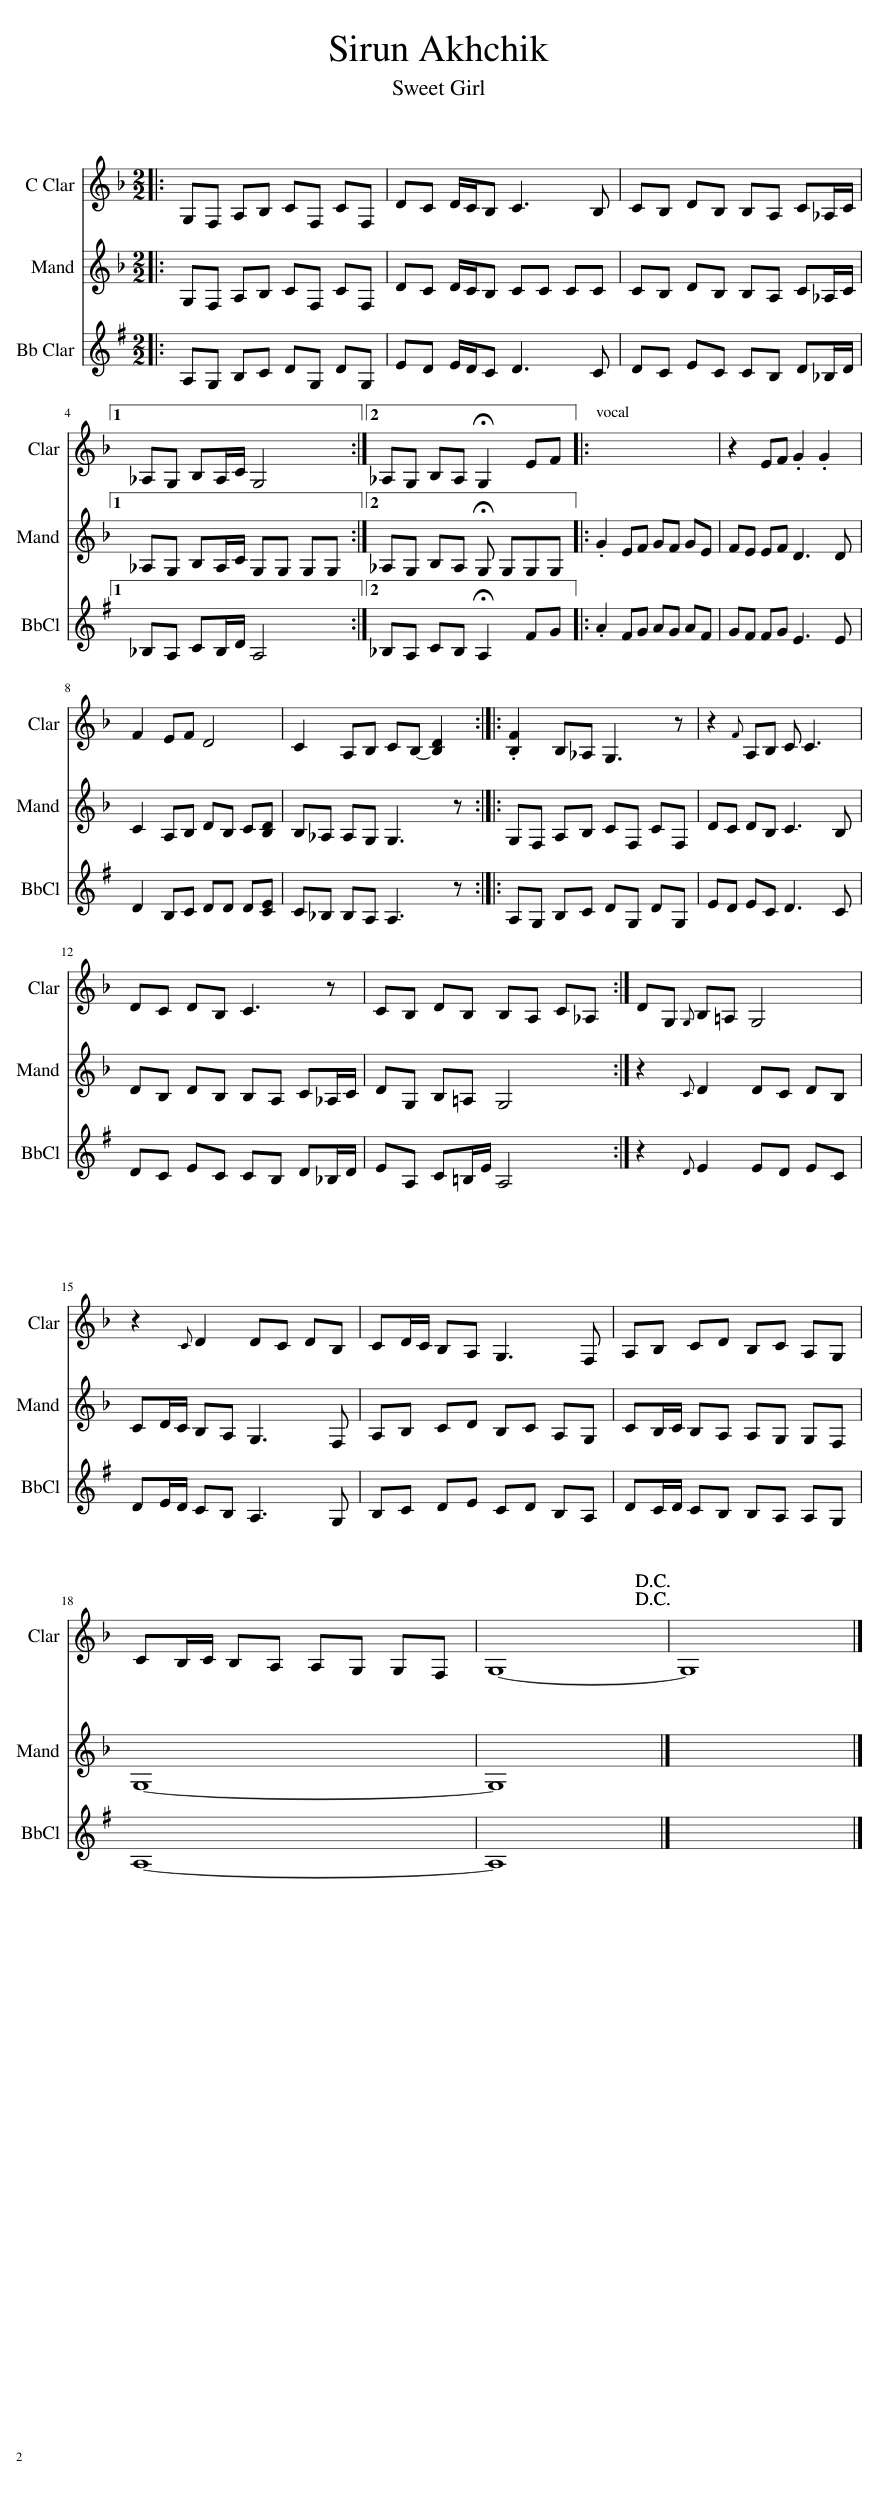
X:1
%%score 1 2 3
L:1/8
M:2/2
I:linebreak $
K:F
V:1 treble
V:2 treble
V:3 treble
V:1
|: G,F, A,B, CF, CF, | DC D/C/B, C3 B, | CB, DB, B,A, C_A,/C/ |1$ _A,G, B,A,/C/ G,4 :|2 _A,G, B,A, !fermata!G,2 EF |: %5
 x8 | z2 EF .G2 .G2 |$ F2 EF D4 | C2 A,B, CB,- [B,D]2 :: .[B,F]2 B,_A, G,3 z | %10
 z2{F} A,B, C C3 |$ DC DB, C3 z | CB, DB, B,A, C_A, :| DG,{G,} B,=A, G,4 |$ z2{C} D2 DC DB, | %15
 CD/C/ B,A, G,3 F, | A,B, CD B,C A,G, |$ CB,/C/ B,A, A,G, G,F, | G,8- | G,8 |] %20
V:2
|: G,F, A,B, CF, CF, | DC D/C/B, CC CC | CB, DB, B,A, C_A,/C/ |1$ _A,G, B,A,/C/ G,G, G,G, :|2 _A,G, B,A, !fermata!G, G,G,G, |: %5
 .G2 EF GF GE | FE EF D3 D |$ C2 A,B, DB, C[B,D] | B,_A, A,G, G,3 z :: G,F, A,B, CF, CF, | %10
 DC DB, C3 B, |$ DB, DB, B,A, C_A,/C/ | DG, B,=A, G,4 :| z2{C} D2 DC DB, |$ CD/C/ B,A, G,3 F, | %15
 A,B, CD B,C A,G, | CB,/C/ B,A, A,G, G,F, |$ G,8- | G,8 | x8 |] %20
V:3
[K:G]|: A,G, B,C DG, DG, | ED E/D/C D3 C | DC EC CB, D_B,/D/ |1$ _B,A, CB,/D/ A,4 :|2 _B,A, CB, !fermata!A,2 FG |: %5
 .A2 FG AG AF | GF FG E3 E |$ D2 B,C DD D[CE] | C_B, B,A, A,3 z :: A,G, B,C DG, DG, | %10
 ED EC D3 C |$ DC EC CB, D_B,/D/ | EA, C=B,/E/ A,4 :| z2{D} E2 ED EC |$ DE/D/ CB, A,3 G, | %15
 B,C DE CD B,A, | DC/D/ CB, B,A, A,G, |$ A,8- | A,8 | x8 |] %20
